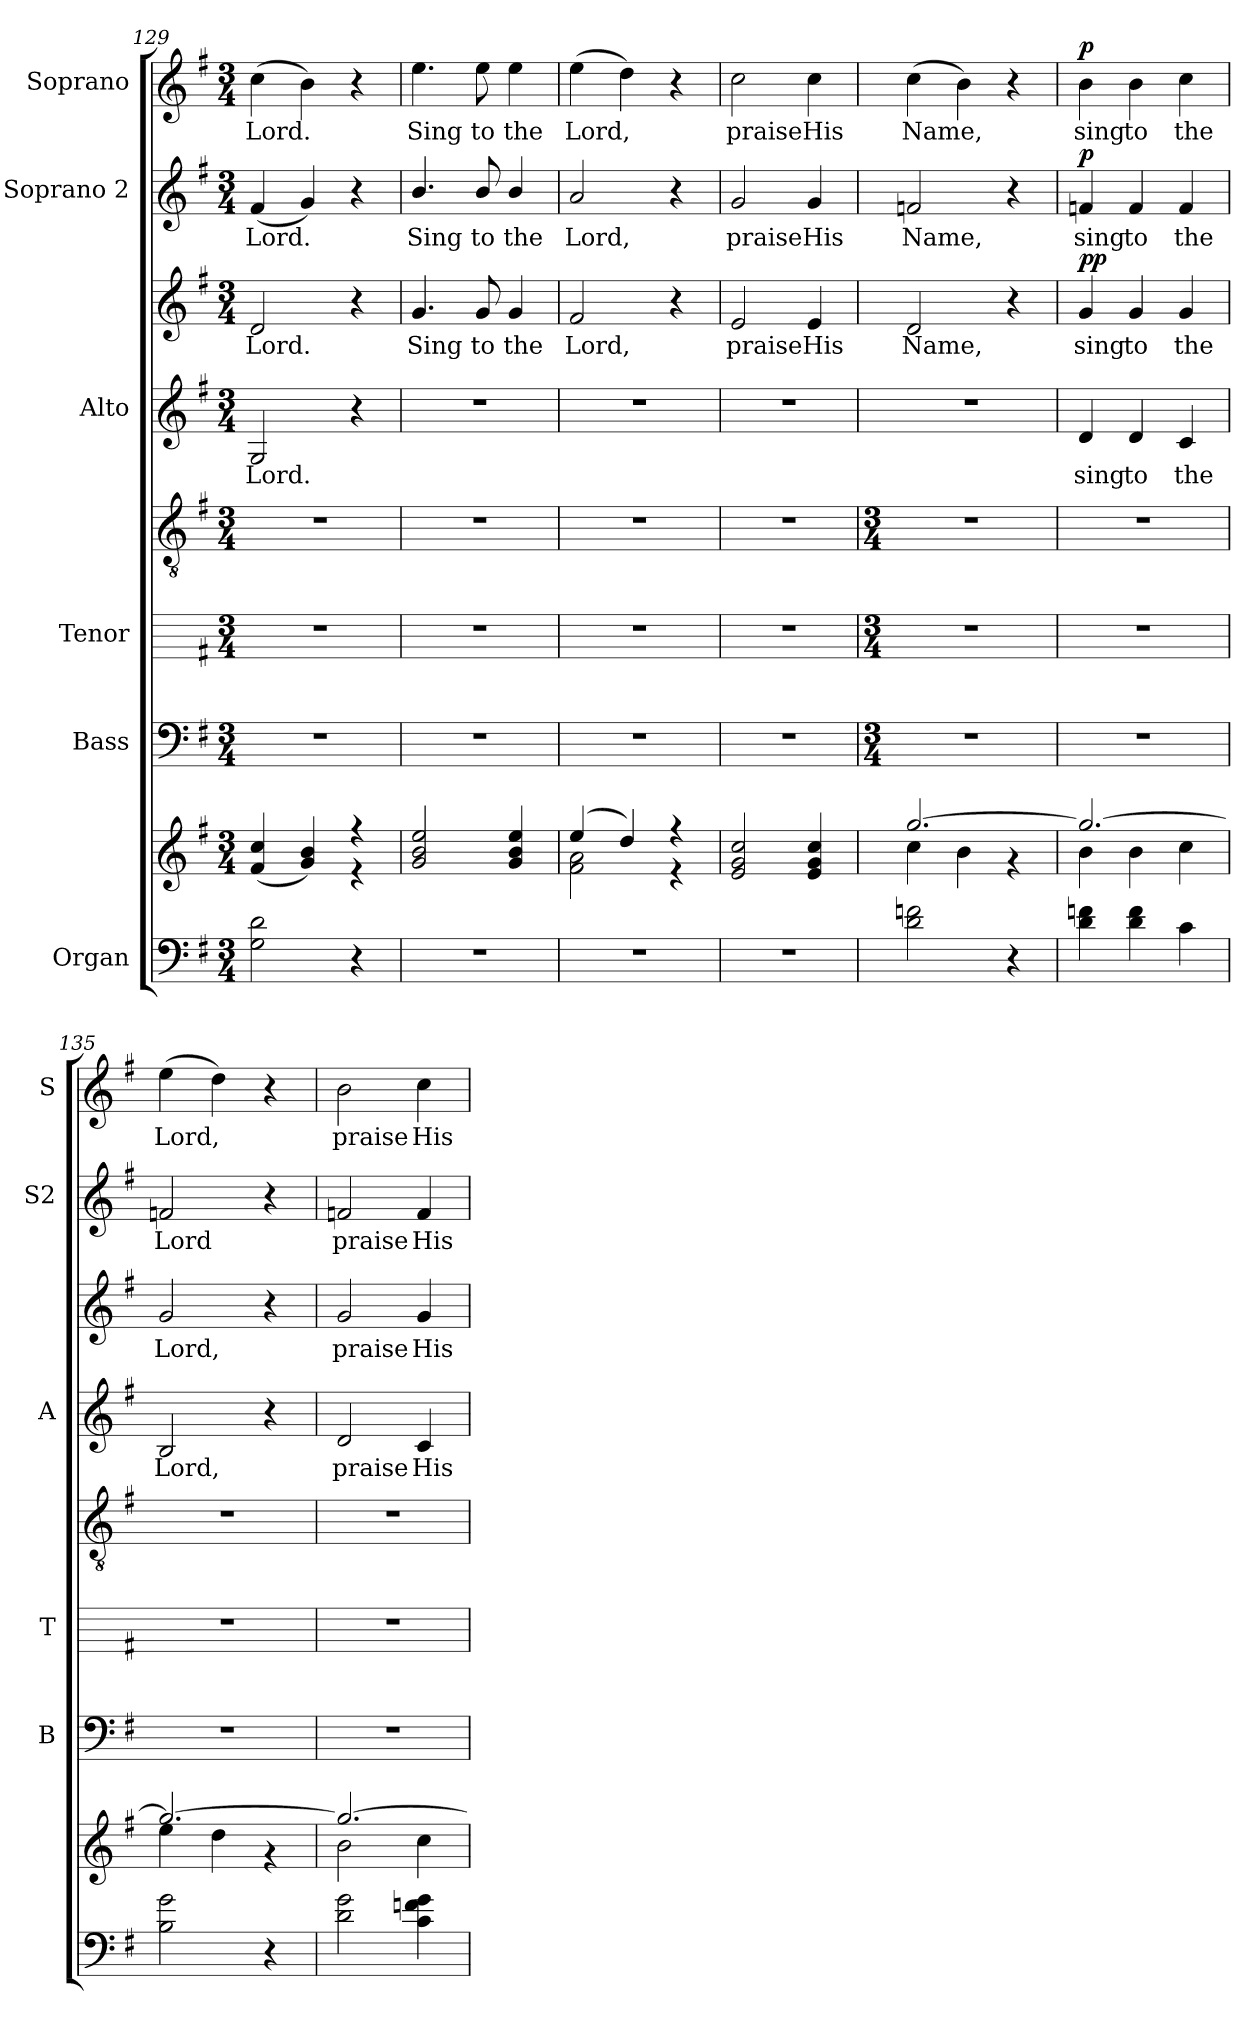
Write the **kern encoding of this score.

**kern	**kern	**kern	**kern	**kern	**kern	**text	**kern	**text	**dynam	**kern	**text	**dynam	**kern	**text	**dynam
*part6	*part6	*part5	*part4	*part4	*part3	*part3	*part3	*part3	*part3	*part2	*part2	*part2	*part1	*part1	*part1
*staff9	*staff8	*staff7	*staff6	*staff5	*staff4	*staff4	*staff3	*staff3	*staff3/4	*staff2	*staff2	*staff2	*staff1	*staff1	*staff1
*I"Organ	*	*I"Bass	*I"Tenor	*	*I"Alto	*	*	*	*	*I"Soprano 2	*	*	*I"Soprano	*	*
*	*	*I'B	*I'T	*	*I'A	*	*	*	*	*I'S2	*	*	*I'S	*	*
*clefF4	*clefG2	*clefF4	*	*clefGv2	*clefG2	*	*clefG2	*	*	*clefG2	*	*	*clefG2	*	*
*k[f#]	*k[f#]	*k[f#]	*k[f#]	*k[f#]	*k[f#]	*	*k[f#]	*	*	*k[f#]	*	*	*k[f#]	*	*
*G:	*G:	*G:	*G:	*G:	*G:	*	*G:	*	*	*G:	*	*	*G:	*	*
*M3/4	*M3/4	*M3/4	*M3/4	*M3/4	*M3/4	*	*M3/4	*	*	*M3/4	*	*	*M3/4	*	*
=129	=129	=129	=129	=129	=129	=129	=129	=129	=129	=129	=129	=129	=129	=129	=129
*	*^	*	*	*	*	*	*	*	*	*	*	*	*	*	*
!	!	!	!	!	!	!	!LO:LY:b	!	!LO:LY:b	!	!	!LO:LY:b	!	!	!LO:LY:b	!
2G 2d	(<4f# 4cc	2ryy	2.r	2.r	2.r	2G	Lord.	2d	Lord.	.	(<4f#	Lord.	.	(>4cc	Lord.	.
.	4g 4b)	.	.	.	.	.	.	.	.	.	4g)	.	.	4b)	.	.
4r	4r	4r	.	.	.	4r	.	4r	.	.	4r	.	.	4r	.	.
=130	=130	=130	=130	=130	=130	=130	=130	=130	=130	=130	=130	=130	=130	=130	=130	=130
!LO:N:vis=1	!	!	!	!	!	!LO:N:vis=1	!	!	!LO:LY:b	!	!	!LO:LY:b	!	!	!LO:LY:b	!
2.r	2g 2b 2ee	2.ryy	2.r	2.r	2.r	2.r	.	4.g	Sing	.	4.b/	Sing	.	4.ee	Sing	.
!	!	!	!	!	!	!	!	!	!LO:LY:b	!	!	!LO:LY:b	!	!	!LO:LY:b	!
.	.	.	.	.	.	.	.	8g	to	.	8b/	to	.	8ee	to	.
!	!	!	!	!	!	!	!	!	!LO:LY:b	!	!	!LO:LY:b	!	!	!LO:LY:b	!
.	4g 4b 4ee	.	.	.	.	.	.	4g	the	.	4b/	the	.	4ee	the	.
=131	=131	=131	=131	=131	=131	=131	=131	=131	=131	=131	=131	=131	=131	=131	=131	=131
!LO:N:vis=1	!	!	!	!	!	!LO:N:vis=1	!	!	!LO:LY:b	!	!	!LO:LY:b	!	!	!LO:LY:b	!
2.r	(<4ee/	2f#\ 2a\	2.r	2.r	2.r	2.r	.	2f#/	Lord,	.	2a	Lord,	.	(>4ee	Lord,	.
.	4dd/)	.	.	.	.	.	.	.	.	.	.	.	.	4dd)	.	.
.	4r	4r	.	.	.	.	.	4r	.	.	4r	.	.	4r	.	.
=132	=132	=132	=132	=132	=132	=132	=132	=132	=132	=132	=132	=132	=132	=132	=132	=132
!LO:N:vis=1	!	!	!	!	!	!LO:N:vis=1	!	!	!LO:LY:b	!	!	!LO:LY:b	!	!	!LO:LY:b	!
2.r	2e 2g 2cc	2.ryy	2.r	2.r	2.r	2.r	.	2e	praise	.	2g	praise	.	2cc	praise	.
!	!	!	!	!	!	!	!	!	!LO:LY:b	!	!	!LO:LY:b	!	!	!LO:LY:b	!
.	4e 4g 4cc	.	.	.	.	.	.	4e	His	.	4g	His	.	4cc	His	.
!!LO:LB:g=z
=133	=133	=133	=133	=133	=133	=133	=133	=133	=133	=133	=133	=133	=133	=133	=133	=133
*	*	*	*M3/4	*M3/4	*M3/4	*	*	*	*	*	*	*	*	*	*	*
!	!	!	!	!	!	!LO:N:vis=1	!	!	!LO:LY:b	!	!	!LO:LY:b	!	!	!LO:LY:b	!
2d 2fn	[2.gg/	4cc\	2.r	2.r	2.r	2.r	.	2d	Name,	.	2fn	Name,	.	(>4cc	Name,	.
.	.	4b\	.	.	.	.	.	.	.	.	.	.	.	4b)	.	.
4r	.	4r	.	.	.	.	.	4r	.	.	4r	.	.	4r	.	.
=134	=134	=134	=134	=134	=134	=134	=134	=134	=134	=134	=134	=134	=134	=134	=134	=134
!	!	!	!	!	!	!	!LO:LY:b	!	!LO:LY:b	!LO:DY:b=2	!	!LO:LY:b	!	!	!LO:LY:b	!
!	!	!	!	!	!	!	!	!	!	!LO:DY:n=1:b	!	!	!LO:DY:b	!	!	!LO:DY:b
4d 4fn	2.gg/_	4b\	2.r	2.r	2.r	4d	sing	4g	sing	p p	4fn	sing	p	4b	sing	p
!	!	!	!	!	!	!	!LO:LY:b	!	!LO:LY:b	!	!	!LO:LY:b	!	!	!LO:LY:b	!
4d 4f	.	4b\	.	.	.	4d	to	4g	to	.	4f	to	.	4b	to	.
!	!	!	!	!	!	!	!LO:LY:b	!	!LO:LY:b	!	!	!LO:LY:b	!	!	!LO:LY:b	!
4c	.	4cc\	.	.	.	4c	the	4g	the	.	4f	the	.	4cc	the	.
=135	=135	=135	=135	=135	=135	=135	=135	=135	=135	=135	=135	=135	=135	=135	=135	=135
!	!	!	!	!	!	!	!LO:LY:b	!	!LO:LY:b	!	!	!LO:LY:b	!	!	!LO:LY:b	!
2B 2g	2.gg/_	4ee\	2.r	2.r	2.r	2B	Lord,	2g	Lord,	.	2fn	Lord	.	(>4ee	Lord,	.
.	.	4dd\	.	.	.	.	.	.	.	.	.	.	.	4dd)	.	.
4r	.	4r	.	.	.	4r	.	4r	.	.	4r	.	.	4r	.	.
=136	=136	=136	=136	=136	=136	=136	=136	=136	=136	=136	=136	=136	=136	=136	=136	=136
!	!	!	!	!	!	!	!LO:LY:b	!	!LO:LY:b	!	!	!LO:LY:b	!	!	!LO:LY:b	!
2d 2g	2.gg/_	2b\	2.r	2.r	2.r	2d	praise	2g	praise	.	2fn	praise	.	2b	praise	.
!	!	!	!	!	!	!	!LO:LY:b	!	!LO:LY:b	!	!	!LO:LY:b	!	!	!LO:LY:b	!
4c 4fn 4g	.	4cc\	.	.	.	4c	His	4g	His	.	4f	His	.	4cc	His	.
*	*v	*v	*	*	*	*	*	*	*	*	*	*	*	*	*	*
=	=	=	=	=	=	=	=	=	=	=	=	=	=	=	=
*-	*-	*-	*-	*-	*-	*-	*-	*-	*-	*-	*-	*-	*-	*-	*-
